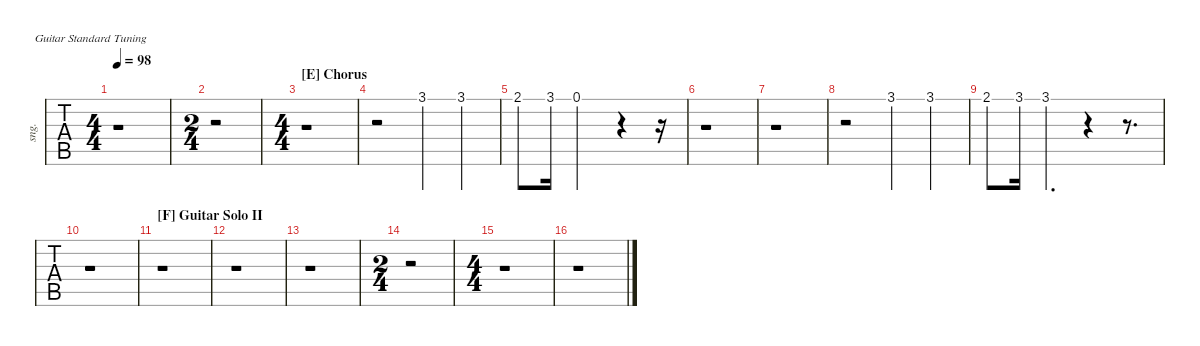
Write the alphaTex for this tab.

\defaultSystemsLayout 4
\hideDynamics
\bracketExtendMode nobrackets
\track ("V. Harmony" "sng.") {instrument voiceoohs}
\staff {tabs}
\tuning (E4 B3 G3 D3 A2 E2)
\ts (4 4)
\tempo 98
\clef g2
\ks eminor
r.1{dy mf} |
\ts (2 4)
\beaming (8 2 2)
r.2 |
\ts (4 4)
\beaming (8 2 2 2 2)
\section ("E" "Chorus")
r.1 |
r.2 3.1{acc forcenatural}.4 3.1{acc forcenatural}.4 |
2.1{acc #}.8 3.1{acc forcenatural}.16 0.1{acc forcenatural}.2 r.4 r.16 |
r.1 |
r.1 |
r.2 3.1{acc forcenatural}.4 3.1{acc forcenatural}.4 |
2.1{acc #}.8 3.1{acc forcenatural}.16 3.1{acc forcenatural}.4{d} r.4 r.8{d} |
r.1 |
\section ("F" "Guitar Solo II")
r.1 |
r.1 |
r.1 |
\ts (2 4)
\beaming (8 2 2)
r.2 |
\ts (4 4)
\beaming (8 2 2 2 2)
r.1 |
r.1
